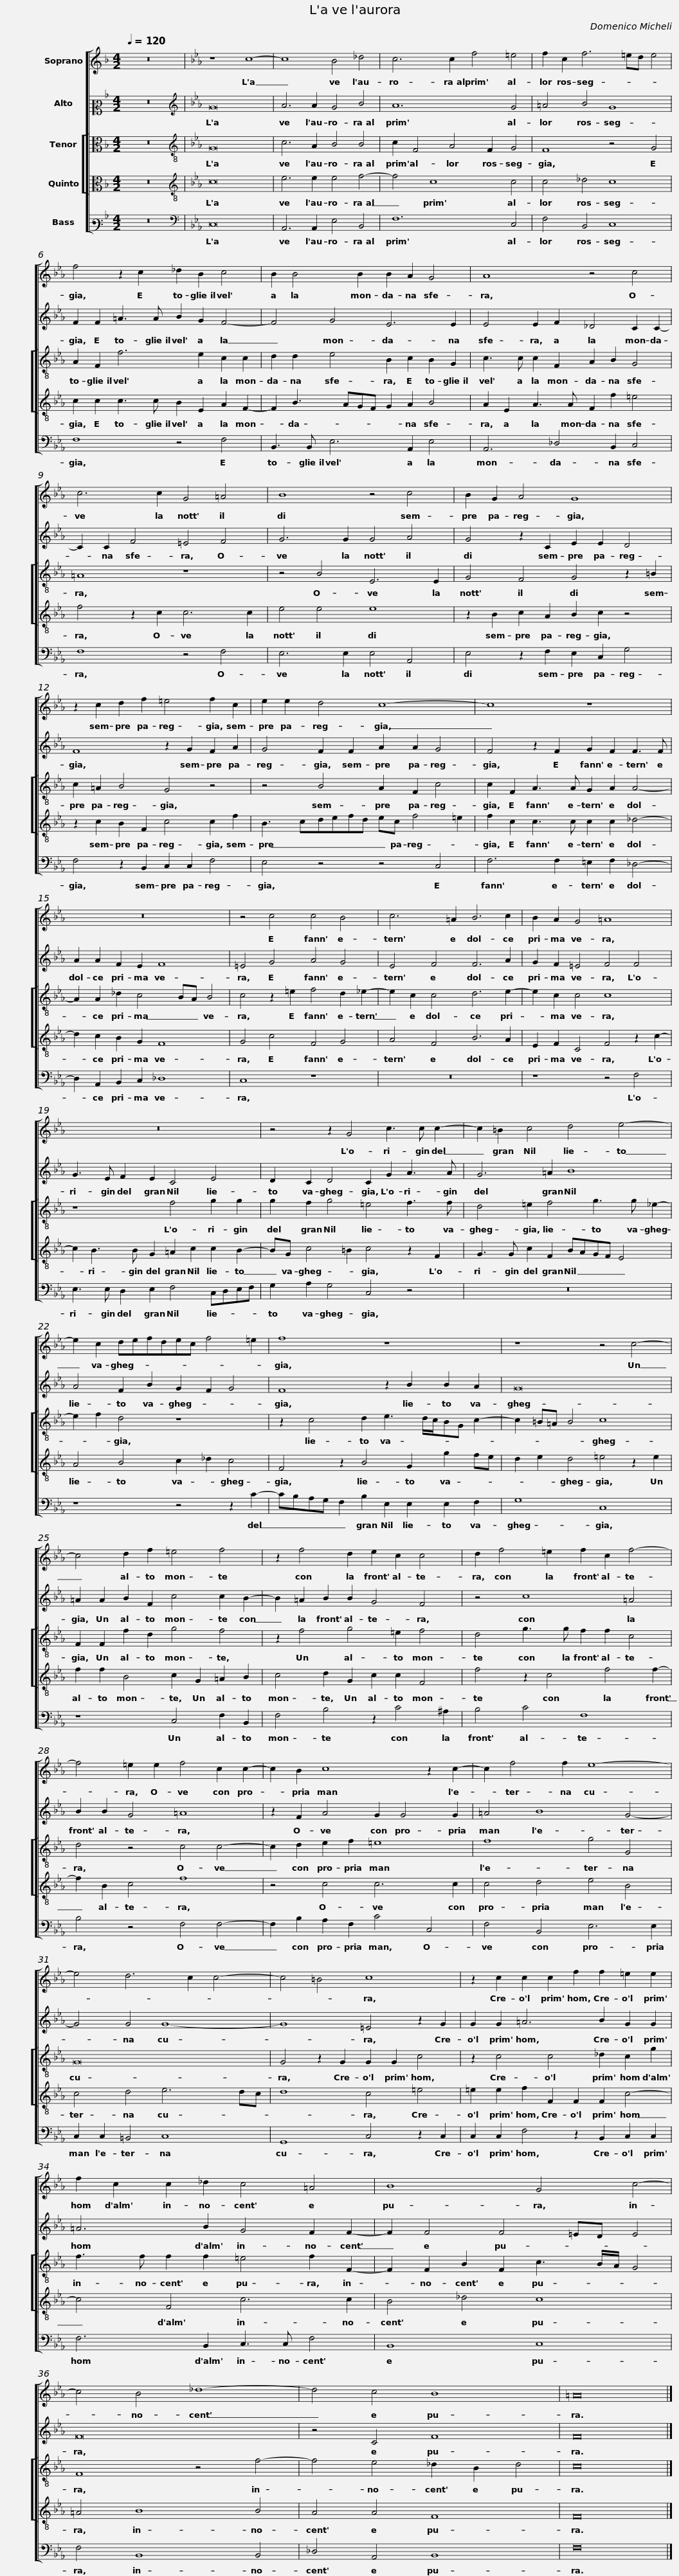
X:1
%%score [ 1 2 [ 3 4 ] 5 ]
L:1/8
Q:1/4=120
M:4/2
I:linebreak $
K:F
V:1 treble
V:2 alto2
V:3 alto
V:4 alto
V:5 bass3
V:1
 z16 |[K:Eb] z8 c8- | c8 B4 _d4 | c6 c2 f4 =e4 |$ f2 c2 f6 =ed e4 | %5
 f4 z2 c2 _d2 B2 c4 |$ B2 B4 B2 B2 A2 G4 |$ A8 z4 c4 | c6 c2 G4 =A4 | B8 z4 c4 |$ %10
 B2 G2 A4 G8 | z2 c2 d2 f2 =e4 f2 c2 |$ e2 e2 d4 c8- |$ c8 z8 | z16 | %15
 z4 c4 c4 B4 |$ c6 =A2 B6 c2 | B2 A2 G4 =A8 | z16 |$ z4 z2 G4 c3 c c2- | %20
 c2 =B2 c4 d4 e4- |$ e2 c2 defdec f4 =e2 |$ f8 z8 | z8 z4 c4- | c4 d2 f2 =e4 f4 |$ %25
 z2 f4 d2 e2 c2 c4 | d2 f4 =e2 f2 c2 f4- | f4 =e2 e2 f4 c2 c2- |$ c2 B2 c8 z2 c2- | c2 f4 f2 e8- | %30
 e4 d6 c2 c4- |$ c4 =B4 c8 | z2 c2 c2 c2 f2 f2 =e2 e2 |$ f2 c2 c2 _d2 c4 =A4 | B8 G4 c4- | %35
 c4 B4 _d8- |$ d4 c4 B8 | =A16 |] %38
V:2
 z16 |[K:Eb][K:treble] G16 | A6 A2 G4 B4 | A12 G4 |$ =A4 B4 G8 | %5
 F2 F2 =A3 A B2 G2 F4- |$ F4 G4 E6 E2 |$ E4 E2 F2 _D4 C2 C2- | C2 C2 F4 =E4 F4 | G6 G2 G4 A4 |$ %10
 G4 z2 C2 E2 E2 D4 | F8 z2 G2 F2 A2 |$ G4 F2 F2 A2 A2 G4 |$ F4 z2 F2 G2 F2 F3 F | A2 A2 F2 E2 F8 | %15
 =E4 G4 A4 G4 |$ E4 F4 F6 A2 | G2 F2 =E4 F4 F4 | G3 E F2 E2 C4 E4 |$ D2 C2 D4 C2 G2 A3 A | %20
 G6 =A2 B8 |$ A4 F2 B2 G2 F2 G4 |$ F8 z2 B2 B2 A2 | G16 | =A2 A2 B2 F2 c4 c2 B2- |$ %25
 B2 =A2 B2 B2 G4 F4 | z4 c8 =A4 | B2 B2 G4 =A8 |$ z2 F2 A4 G2 G4 G2 | =A4 B8 G4- | %30
 G4 G4 G8- |$ G8 =E4 z2 G2 | G2 G2 =A6 B2 G2 G2 |$ =A6 B2 G4 F2 F2- | F2 F4 F4 =ED E4 | %35
 F16 |$ z4 C4 F8 | F16 |] %38
V:3
 z16 |[K:Eb][K:treble-8] G16 | c6 A2 B4 B4 | c2 F4 A4 F2 G4 |$ F8 z4 G4 | %5
 A2 F2 f6 e2 c2 c2 |$ d2 d2 e4 B2 c2 B2 G2 |$ c3 c c2 F2 A2 B2 G4 | =A8 z8 | z4 B4 E6 E2 |$ %10
 G4 F4 G4 z2 =B2 | c2 =A2 B4 G4 z4 |$ z4 B4 A2 F2 c4 |$ c2 F2 A3 A G2 A2 A4- | A2 A2 _d2 c4 BA B4 | %15
 c4 z2 =e2 f4 d2 _e2- |$ e2 c2 c4 d6 e2- | e2 c2 c4 c8 | z8 f4 g2 g2 |$ g2 f2 g4 =e4 f3 f | %20
 d4 =e2 f4 g3 g _e2- |$ e2 f2 d4 z8 |$ z2 c4 d2 e3 d/c/BG c2- | c2 =B=A B4 c8 | F2 F2 f2 d2 g4 f4 |$ %25
 z2 f4 g4 =e2 f4 | d4 g3 g f2 f2 c4 | d4 z4 c4 c4- |$ c2 d2 e2 f2 =e8 | f8 g4 G4 | %30
 G16 |$ G4 z2 G2 G2 G2 c4 | z2 c4 c4 _d2 c2 g2 |$ f3 f f2 f2 =e4 f2 F2- | F2 F2 B2 F2 c3 B/A/ G4 | %35
 F8 z4 f4- |$ f4 e4 _d2 B2 d4 | c16 |] %38
V:4
 z16 |[K:Eb][K:treble-8] c16 | e6 e2 e4 f4- | f4 c8 c4 |$ c4 _d4 c8 | %5
 c2 c2 c3 c B2 E2 A2 F2- |$ F2 B3 AGF G2 A2 B4 |$ A2 E2 A3 A F2 f2 =e4 | f4 z2 c2 c6 c2 | e4 e4 e8 |$ %10
 z2 B2 c2 A2 B2 c2 z4 | z2 c2 B2 F2 c4 c2 f2 |$ B3 cdefd ec f4 =e2 |$ f2 c2 c3 c c2 c2 _d4- | d2 c2 B2 G2 F8 | %15
 G4 c4 F4 G4 |$ A4 F4 B6 A2 | E2 F2 C4 F4 z2 c2- | c2 B3 B G2 =A2 c2 c2 B2- |$ BG c4 =B2 c4 z2 F2 | %20
 G3 G c2 F2 BAGF E4 |$ A4 B4 c2 _d2 c4 |$ F4 z2 B4 G2 g2 fe | d2 e2 d4 =e4 z2 e2 | f2 f2 B4 c2 G2 =A2 B2 |$ %25
 c4 d2 G2 c2 c2 F4 | f4 z2 c4 f4 f2- | f2 B2 c4 f8 |$ z4 c4 c6 c2 | c4 d4 e4 B4 | %30
 c4 d4 e6 dc |$ d8 c4 =e4 | =e2 e2 f2 F2 F2 F2 c4- |$ c4 F4 c6 c2 | B4 _d4 c8 | %35
 =A4 B8 B4 |$ A4 A4 F8 | F16 |] %38
V:5
 z16 |[K:Eb][K:bass] C,16 | A,,6 A,,2 E,4 B,,4 | F,12 C,4 |$ F,4 B,,4 C,8 | %5
 F,8 z4 F,4 |$ B,,3 B,, E,6 A,,2 E,4 |$ A,,6 _D,4 B,,2 C,4 | F,8 z4 F,4 | E,6 E,2 E,4 A,,4 |$ %10
 E,4 z2 F,2 E,2 C,2 G,4 | F,4 z2 B,,2 C,2 C,2 F,4 |$ E,4 z4 z4 C,4 |$ F,6 F,2 =E,2 F,2 _D,4- | D,2 A,,2 B,,2 C,2 _D,8 | %15
 C,8 z8 |$ z16 | z8 z4 F,4 | E,3 E, D,2 E,2 F,4 C,D,E,F, |$ G,2 A,2 G,4 C,4 z4 | %20
 z16 |$ z8 z4 z2 C2- |$ CB,A,G, F,2 B,2 E,2 E,2 E,2 F,2 | G,8 C,8 | z8 C,4 F,2 B,,2 |$ %25
 F,4 B,4 z2 C4 ^A,2 | B,4 C4 F,8 | B,4 z4 F,4 F,4- |$ F,2 B,2 A,2 F,2 C4 C,4 | F,4 B,,4 E,6 E,2 | %30
 C,2 C,2 =B,,4 C,8 |$ G,,8 C,4 z2 C,2 | C,2 C,2 F,4 z2 B,,2 C,2 C,2 |$ F,6 B,,2 C,3 C, F,4 | B,,8 C,8 | %35
 F,4 B,,8 B,,4 |$ _D,4 A,,4 B,,8 | F,16 |] %38
